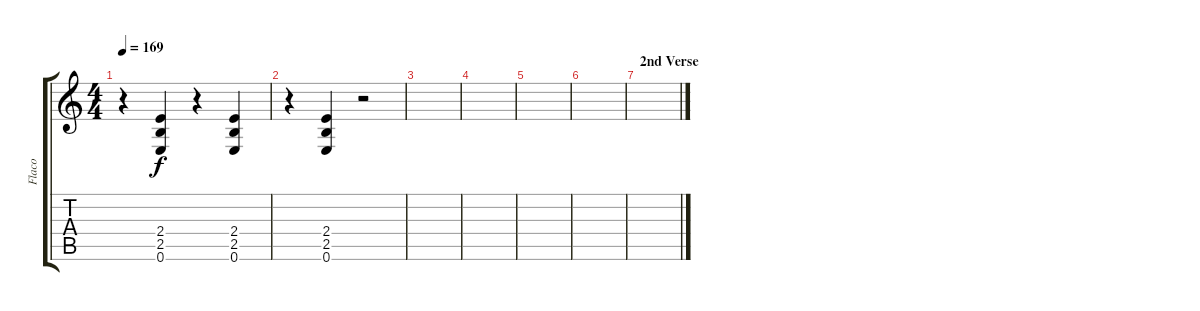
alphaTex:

\track ("Flaco" "Flaco") {instrument distortionguitar}
\staff {score tabs}
\tuning (E4 B3 G3 D3 A2 E2) {hide}
\ts (4 4)
\tempo 169
\clef g2
\ks c
r.4{dy f} (2.4 2.5 0.6).4 r.4 (2.4 2.5 0.6).4 |
r.4 (2.4 2.5 0.6).4 r.2 |
|
|
|
|
\section ("" "2nd Verse")
